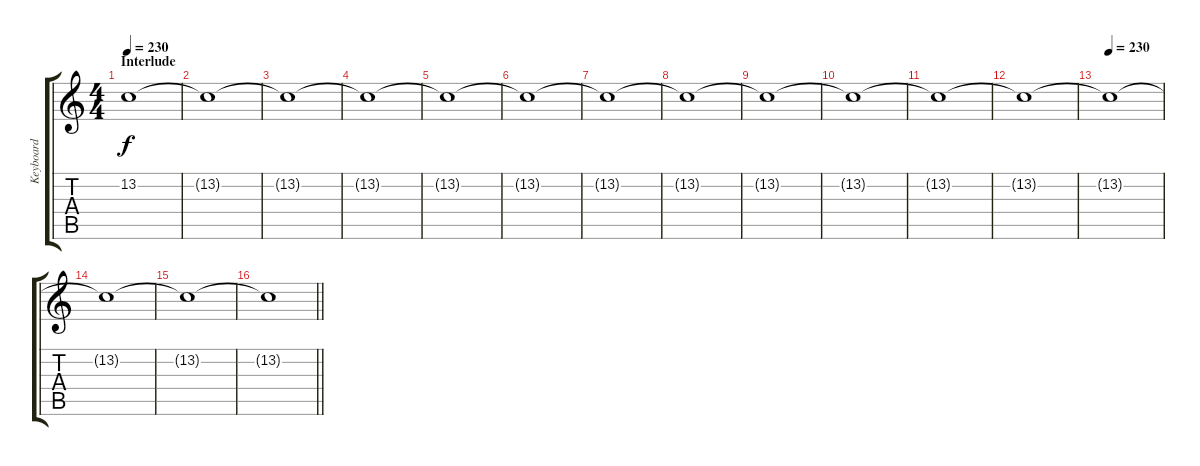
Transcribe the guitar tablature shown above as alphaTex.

\track ("Keyboard" "Keyboard") {instrument pad4choir}
\staff {score tabs}
\tuning (E4 B3 G3 D3 A2 E2) {hide}
\ts (4 4)
\section ("" "Interlude")
\tempo 230
\clef g2
\ks c
13.2.1{dy f} |
13.2{t}.1 |
13.2{t}.1 |
13.2{t}.1 |
13.2{t}.1 |
13.2{t}.1 |
13.2{t}.1 |
13.2{t}.1 |
13.2{t}.1 |
13.2{t}.1 |
13.2{t}.1 |
13.2{t}.1 |
\tempo 230
13.2{t}.1 |
13.2{t}.1 |
13.2{t}.1 |
\barLineRight lightlight
13.2{t}.1
